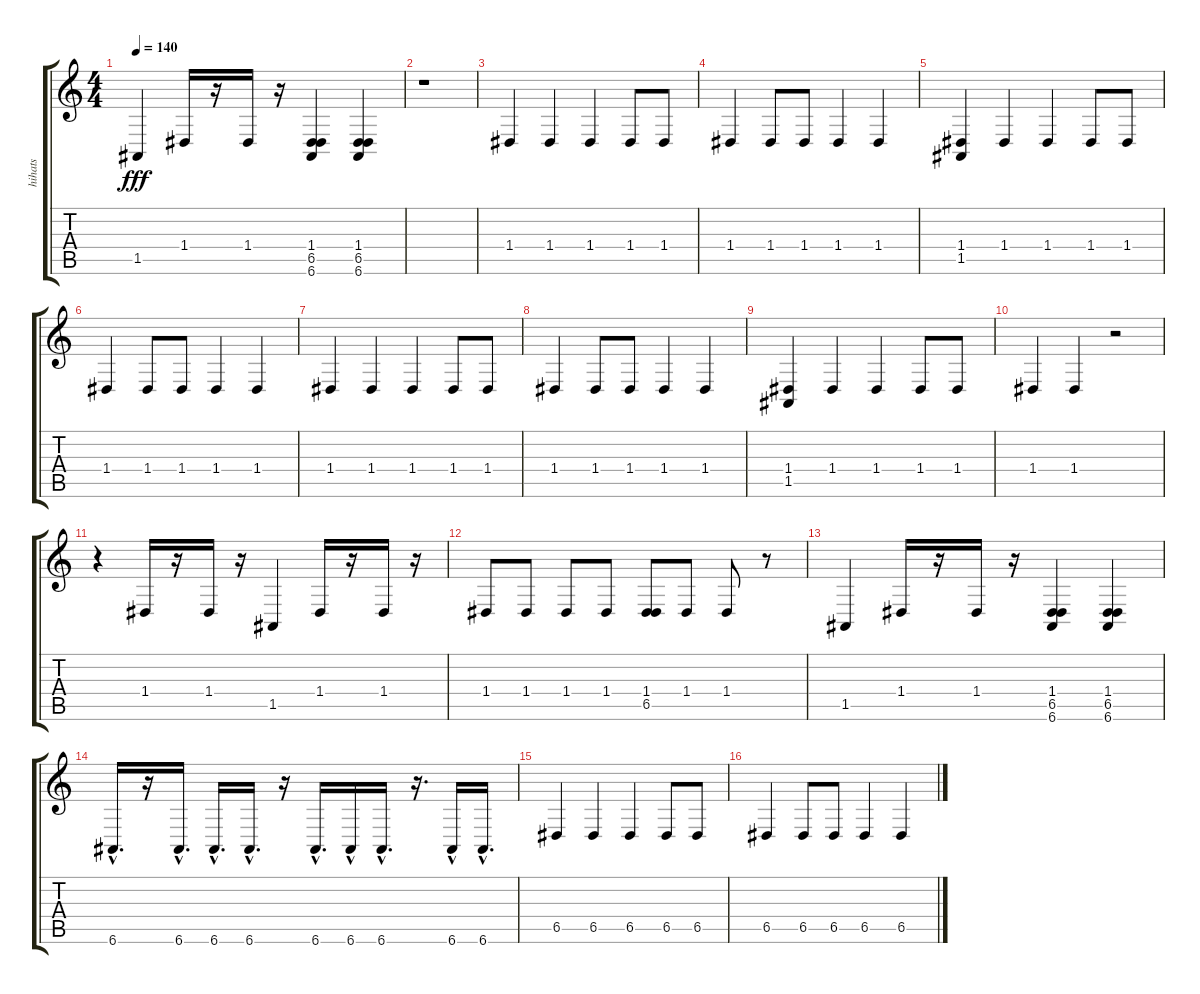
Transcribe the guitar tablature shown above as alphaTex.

\track ("hihats" "hihats") {instrument acousticgrandpiano}
\staff {score tabs}
\tuning (E4 B3 G3 D3 A2 E2) {hide}
\ts (4 4)
\tempo 140
\clef g2
\ks c
1.5.4{dy fff} 1.4.16 r.16 1.4.16 r.16 (1.4 6.5 6.6).4 (1.4 6.5 6.6).4 |
r.1 |
1.4.4 1.4.4 1.4.4 1.4.8 1.4.8 |
1.4.4 1.4.8 1.4.8 1.4.4 1.4.4 |
(1.4 1.5).4 1.4.4 1.4.4 1.4.8 1.4.8 |
1.4.4 1.4.8 1.4.8 1.4.4 1.4.4 |
1.4.4 1.4.4 1.4.4 1.4.8 1.4.8 |
1.4.4 1.4.8 1.4.8 1.4.4 1.4.4 |
(1.4 1.5).4 1.4.4 1.4.4 1.4.8 1.4.8 |
1.4.4 1.4.4 r.2 |
r.4 1.4.16 r.16 1.4.16 r.16 1.5.4 1.4.16 r.16 1.4.16 r.16 |
1.4.8 1.4.8 1.4.8 1.4.8 (1.4 6.5).8 1.4.8 1.4.8 r.8 |
1.5.4 1.4.16 r.16 1.4.16 r.16 (1.4 6.5 6.6).4 (1.4 6.5 6.6).4 |
6.6{hac}.16{d} r.16 6.6{hac}.16{d} 6.6{hac}.16{d} 6.6{hac}.16{d} r.16 6.6{hac}.16{d} 6.6{hac}.16 6.6{hac}.16{d} r.16{d} 6.6{hac}.16 6.6{hac}.16{d} |
6.5.4 6.5.4 6.5.4 6.5.8 6.5.8 |
6.5.4 6.5.8 6.5.8 6.5.4 6.5.4
